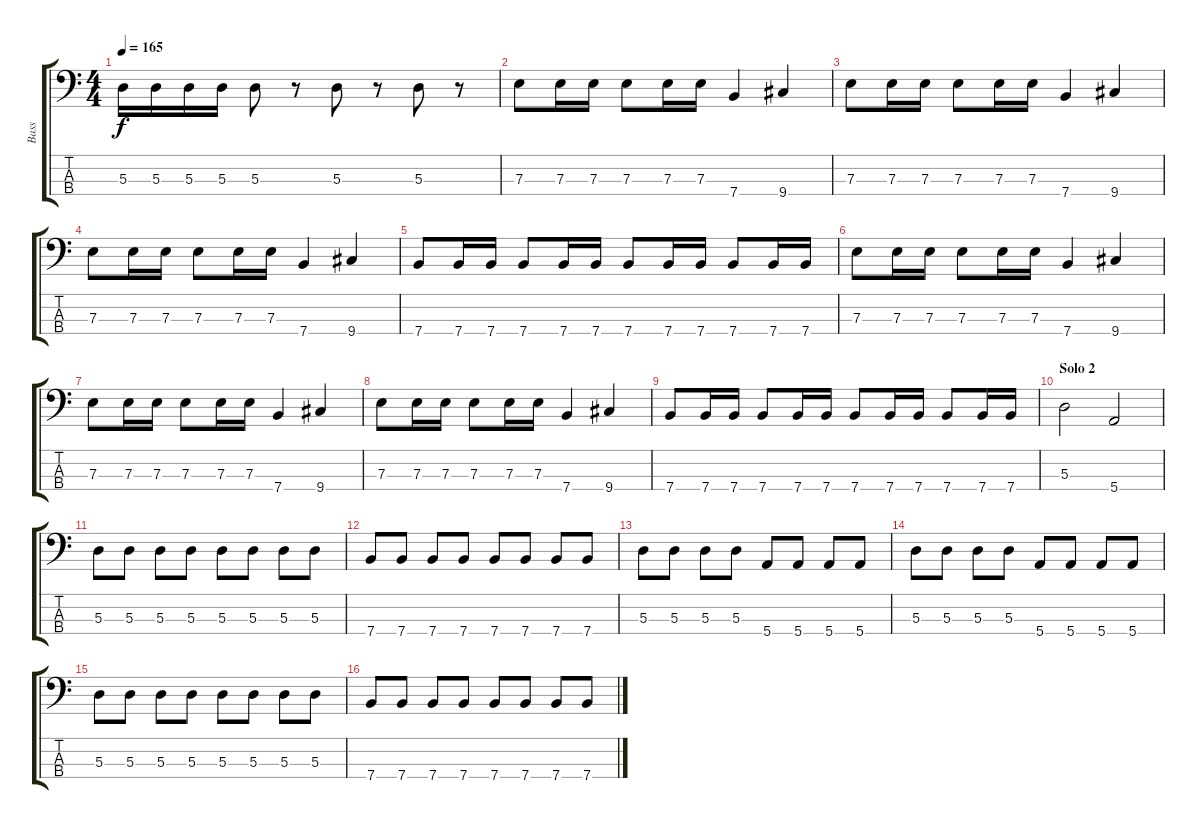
\track ("Bass" "Bass") {instrument electricbassfinger}
\staff {score tabs}
\tuning (G2 D2 A1 E1) {hide}
\ts (4 4)
\tempo 165
\clef f4
\ks c
5.3.16{dy f} 5.3.16 5.3.16 5.3.16 5.3.8 r.8 5.3.8 r.8 5.3.8 r.8 |
7.3.8 7.3.16 7.3.16 7.3.8 7.3.16 7.3.16 7.4.4 9.4.4 |
7.3.8 7.3.16 7.3.16 7.3.8 7.3.16 7.3.16 7.4.4 9.4.4 |
7.3.8 7.3.16 7.3.16 7.3.8 7.3.16 7.3.16 7.4.4 9.4.4 |
7.4.8 7.4.16 7.4.16 7.4.8 7.4.16 7.4.16 7.4.8 7.4.16 7.4.16 7.4.8 7.4.16 7.4.16 |
7.3.8 7.3.16 7.3.16 7.3.8 7.3.16 7.3.16 7.4.4 9.4.4 |
7.3.8 7.3.16 7.3.16 7.3.8 7.3.16 7.3.16 7.4.4 9.4.4 |
7.3.8 7.3.16 7.3.16 7.3.8 7.3.16 7.3.16 7.4.4 9.4.4 |
7.4.8 7.4.16 7.4.16 7.4.8 7.4.16 7.4.16 7.4.8 7.4.16 7.4.16 7.4.8 7.4.16 7.4.16 |
\section ("" "Solo 2")
5.3.2 5.4.2 |
5.3.8 5.3.8 5.3.8 5.3.8 5.3.8 5.3.8 5.3.8 5.3.8 |
7.4.8 7.4.8 7.4.8 7.4.8 7.4.8 7.4.8 7.4.8 7.4.8 |
5.3.8 5.3.8 5.3.8 5.3.8 5.4.8 5.4.8 5.4.8 5.4.8 |
5.3.8 5.3.8 5.3.8 5.3.8 5.4.8 5.4.8 5.4.8 5.4.8 |
5.3.8 5.3.8 5.3.8 5.3.8 5.3.8 5.3.8 5.3.8 5.3.8 |
7.4.8 7.4.8 7.4.8 7.4.8 7.4.8 7.4.8 7.4.8 7.4.8
